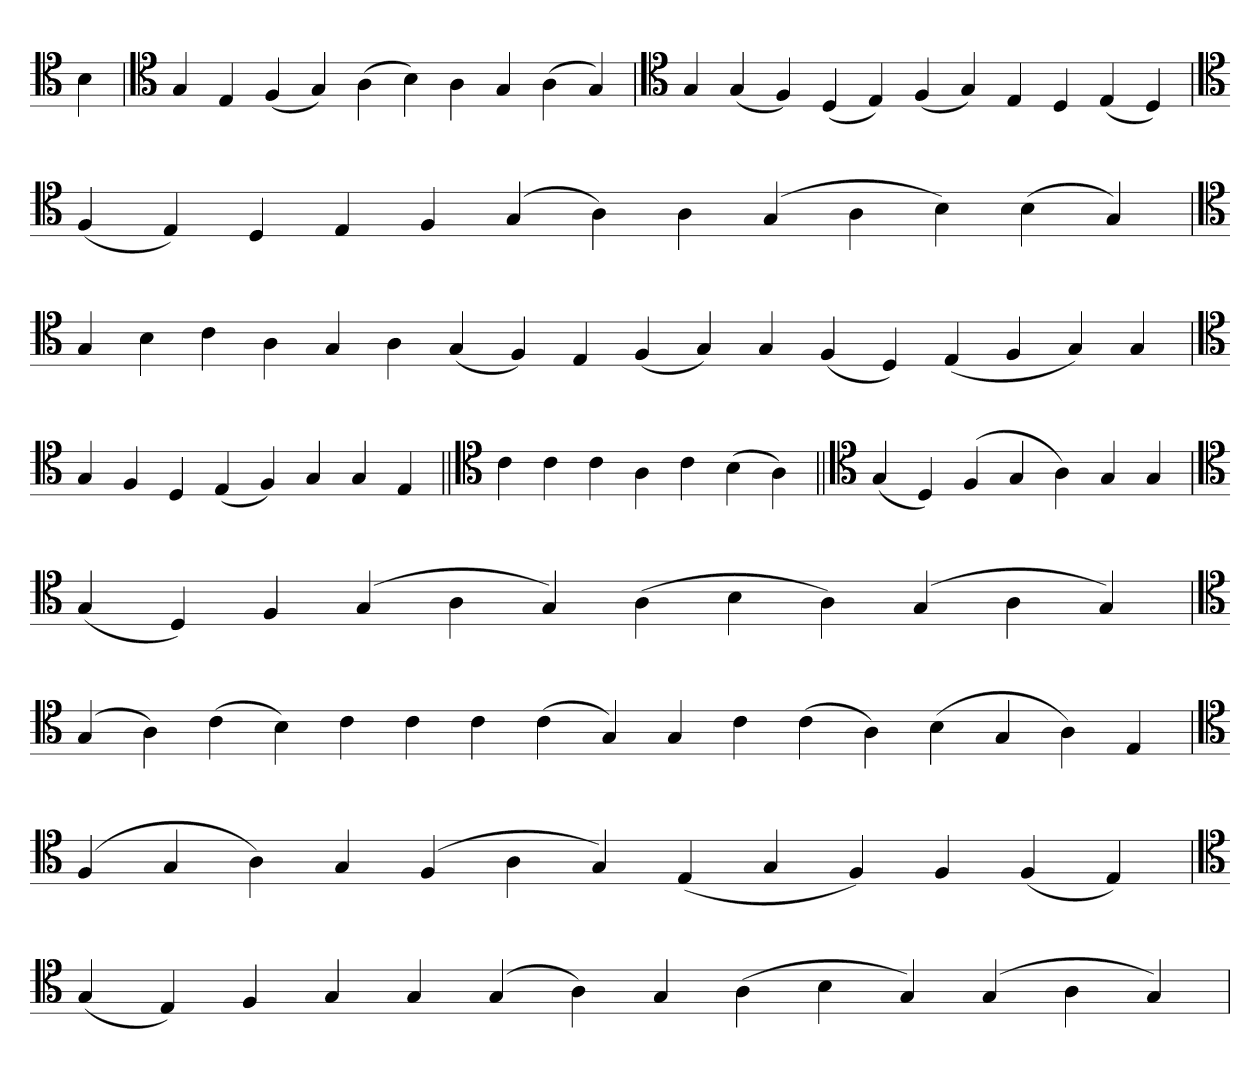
**kern
*part1
*staff1
*clefC4
=
4B
='
*clefC4
4G
4E
(4F
4G)
(4A
4B)
4A
4G
(4A
4G)
=`
*clefC4
4G
(4G
4F)
(4D
4E)
(4F
4G)
4E
4D
(4E
4D)
=
*clefC4
(4F
4E)
4D
4E
4F
(4G
4A)
4A
(4G
4A
4B)
(4B
4G)
='
*clefC4
4G
4B
4c
4A
4G
4A
(4G
4F)
4E
(4F
4G)
4G
(4F
4D)
(4E
4F
4G)
4G
=`
*clefC4
4G
4F
4D
(4E
4F)
4G
4G
4E
=||
*clefC4
4c
4c
4c
4A
4c
(4B
4A)
=||
*clefC4
(4G
4D)
(4F
4G
4A)
4G
4G
=`
*clefC4
(4G
4D)
4F
(4G
4A
4G)
(4A
4B
4A)
(4G
4A
4G)
=`
*clefC4
(4G
4A)
(4c
4B)
4c
4c
4c
(4c
4G)
4G
4c
(4c
4A)
(4B
4G
4A)
4E
=`
*clefC4
(4F
4G
4A)
4G
(4F
4A
4G)
(4E
4G
4F)
4F
(4F
4E)
=
*clefC4
(4G
4E)
4F
4G
4G
(4G
4A)
4G
(4A
4B
4G)
(4G
4A
4G)
=`
*-
